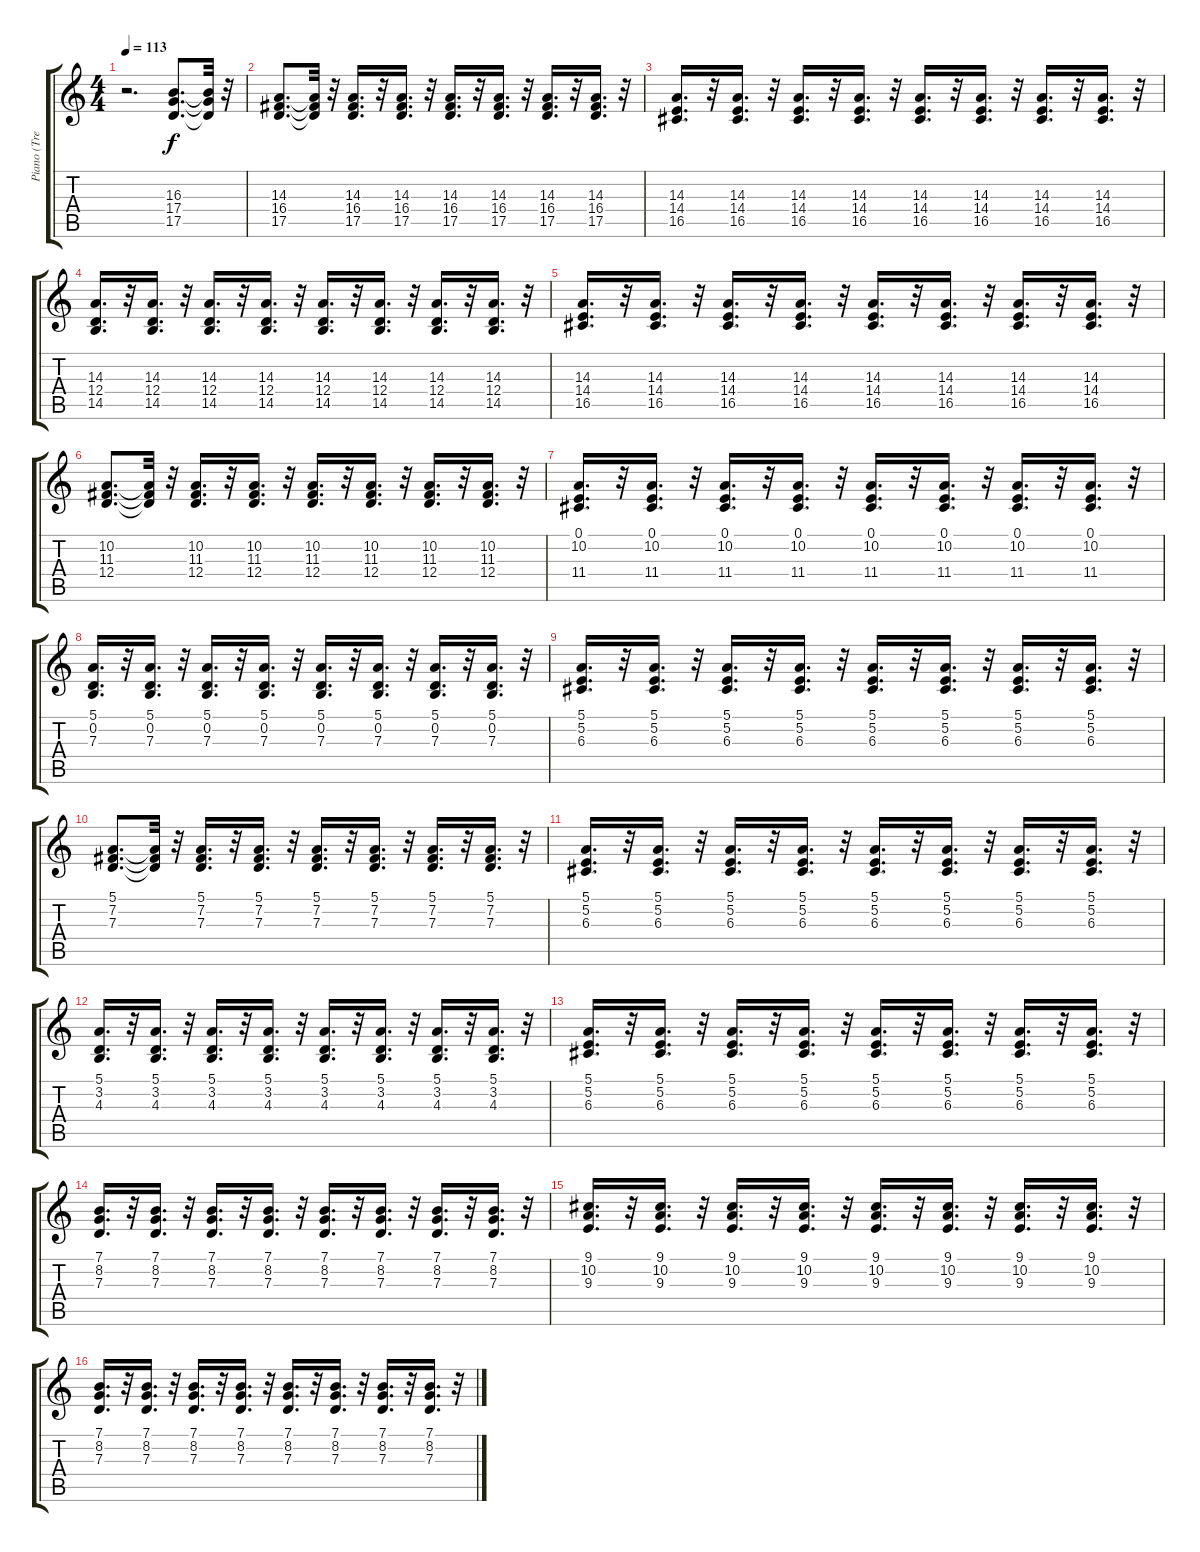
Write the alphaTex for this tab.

\track ("Piano (Treble)" "Piano (Tre") {instrument honkytonkpiano}
\staff {score tabs}
\tuning (E4 B3 G3 D3 A2 E2) {hide}
\ts (4 4)
\tempo 113
\clef g2
\ks c
r.2{d dy f} (16.3 17.4 17.5).8{d} (16.3{t} 17.4{t} 17.5{t}).32 r.32 |
(14.3 16.4 17.5).8{d} (14.3{t} 16.4{t} 17.5{t}).32 r.32 (14.3 16.4 17.5).16{d} r.32 (14.3 16.4 17.5).16{d} r.32 (14.3 16.4 17.5).16{d} r.32 (14.3 16.4 17.5).16{d} r.32 (14.3 16.4 17.5).16{d} r.32 (14.3 16.4 17.5).16{d} r.32 |
(14.3 14.4 16.5).16{d} r.32 (14.3 14.4 16.5).16{d} r.32 (14.3 14.4 16.5).16{d} r.32 (14.3 14.4 16.5).16{d} r.32 (14.3 14.4 16.5).16{d} r.32 (14.3 14.4 16.5).16{d} r.32 (14.3 14.4 16.5).16{d} r.32 (14.3 14.4 16.5).16{d} r.32 |
(14.3 12.4 14.5).16{d} r.32 (14.3 12.4 14.5).16{d} r.32 (14.3 12.4 14.5).16{d} r.32 (14.3 12.4 14.5).16{d} r.32 (14.3 12.4 14.5).16{d} r.32 (14.3 12.4 14.5).16{d} r.32 (14.3 12.4 14.5).16{d} r.32 (14.3 12.4 14.5).16{d} r.32 |
(14.3 14.4 16.5).16{d} r.32 (14.3 14.4 16.5).16{d} r.32 (14.3 14.4 16.5).16{d} r.32 (14.3 14.4 16.5).16{d} r.32 (14.3 14.4 16.5).16{d} r.32 (14.3 14.4 16.5).16{d} r.32 (14.3 14.4 16.5).16{d} r.32 (14.3 14.4 16.5).16{d} r.32 |
(10.2 11.3 12.4).8{d} (10.2{t} 11.3{t} 12.4{t}).32 r.32 (10.2 11.3 12.4).16{d} r.32 (10.2 11.3 12.4).16{d} r.32 (10.2 11.3 12.4).16{d} r.32 (10.2 11.3 12.4).16{d} r.32 (10.2 11.3 12.4).16{d} r.32 (10.2 11.3 12.4).16{d} r.32 |
(0.1 10.2 11.4).16{d} r.32 (0.1 10.2 11.4).16{d} r.32 (0.1 10.2 11.4).16{d} r.32 (0.1 10.2 11.4).16{d} r.32 (0.1 10.2 11.4).16{d} r.32 (0.1 10.2 11.4).16{d} r.32 (0.1 10.2 11.4).16{d} r.32 (0.1 10.2 11.4).16{d} r.32 |
(5.1 0.2 7.3).16{d} r.32 (5.1 0.2 7.3).16{d} r.32 (5.1 0.2 7.3).16{d} r.32 (5.1 0.2 7.3).16{d} r.32 (5.1 0.2 7.3).16{d} r.32 (5.1 0.2 7.3).16{d} r.32 (5.1 0.2 7.3).16{d} r.32 (5.1 0.2 7.3).16{d} r.32 |
(5.1 5.2 6.3).16{d} r.32 (5.1 5.2 6.3).16{d} r.32 (5.1 5.2 6.3).16{d} r.32 (5.1 5.2 6.3).16{d} r.32 (5.1 5.2 6.3).16{d} r.32 (5.1 5.2 6.3).16{d} r.32 (5.1 5.2 6.3).16{d} r.32 (5.1 5.2 6.3).16{d} r.32 |
(5.1 7.2 7.3).8{d} (5.1{t} 7.2{t} 7.3{t}).32 r.32 (5.1 7.2 7.3).16{d} r.32 (5.1 7.2 7.3).16{d} r.32 (5.1 7.2 7.3).16{d} r.32 (5.1 7.2 7.3).16{d} r.32 (5.1 7.2 7.3).16{d} r.32 (5.1 7.2 7.3).16{d} r.32 |
(5.1 5.2 6.3).16{d} r.32 (5.1 5.2 6.3).16{d} r.32 (5.1 5.2 6.3).16{d} r.32 (5.1 5.2 6.3).16{d} r.32 (5.1 5.2 6.3).16{d} r.32 (5.1 5.2 6.3).16{d} r.32 (5.1 5.2 6.3).16{d} r.32 (5.1 5.2 6.3).16{d} r.32 |
(5.1 3.2 4.3).16{d} r.32 (5.1 3.2 4.3).16{d} r.32 (5.1 3.2 4.3).16{d} r.32 (5.1 3.2 4.3).16{d} r.32 (5.1 3.2 4.3).16{d} r.32 (5.1 3.2 4.3).16{d} r.32 (5.1 3.2 4.3).16{d} r.32 (5.1 3.2 4.3).16{d} r.32 |
(5.1 5.2 6.3).16{d} r.32 (5.1 5.2 6.3).16{d} r.32 (5.1 5.2 6.3).16{d} r.32 (5.1 5.2 6.3).16{d} r.32 (5.1 5.2 6.3).16{d} r.32 (5.1 5.2 6.3).16{d} r.32 (5.1 5.2 6.3).16{d} r.32 (5.1 5.2 6.3).16{d} r.32 |
(7.1 8.2 7.3).16{d} r.32 (7.1 8.2 7.3).16{d} r.32 (7.1 8.2 7.3).16{d} r.32 (7.1 8.2 7.3).16{d} r.32 (7.1 8.2 7.3).16{d} r.32 (7.1 8.2 7.3).16{d} r.32 (7.1 8.2 7.3).16{d} r.32 (7.1 8.2 7.3).16{d} r.32 |
(9.1 10.2 9.3).16{d} r.32 (9.1 10.2 9.3).16{d} r.32 (9.1 10.2 9.3).16{d} r.32 (9.1 10.2 9.3).16{d} r.32 (9.1 10.2 9.3).16{d} r.32 (9.1 10.2 9.3).16{d} r.32 (9.1 10.2 9.3).16{d} r.32 (9.1 10.2 9.3).16{d} r.32 |
(7.1 8.2 7.3).16{d} r.32 (7.1 8.2 7.3).16{d} r.32 (7.1 8.2 7.3).16{d} r.32 (7.1 8.2 7.3).16{d} r.32 (7.1 8.2 7.3).16{d} r.32 (7.1 8.2 7.3).16{d} r.32 (7.1 8.2 7.3).16{d} r.32 (7.1 8.2 7.3).16{d} r.32
